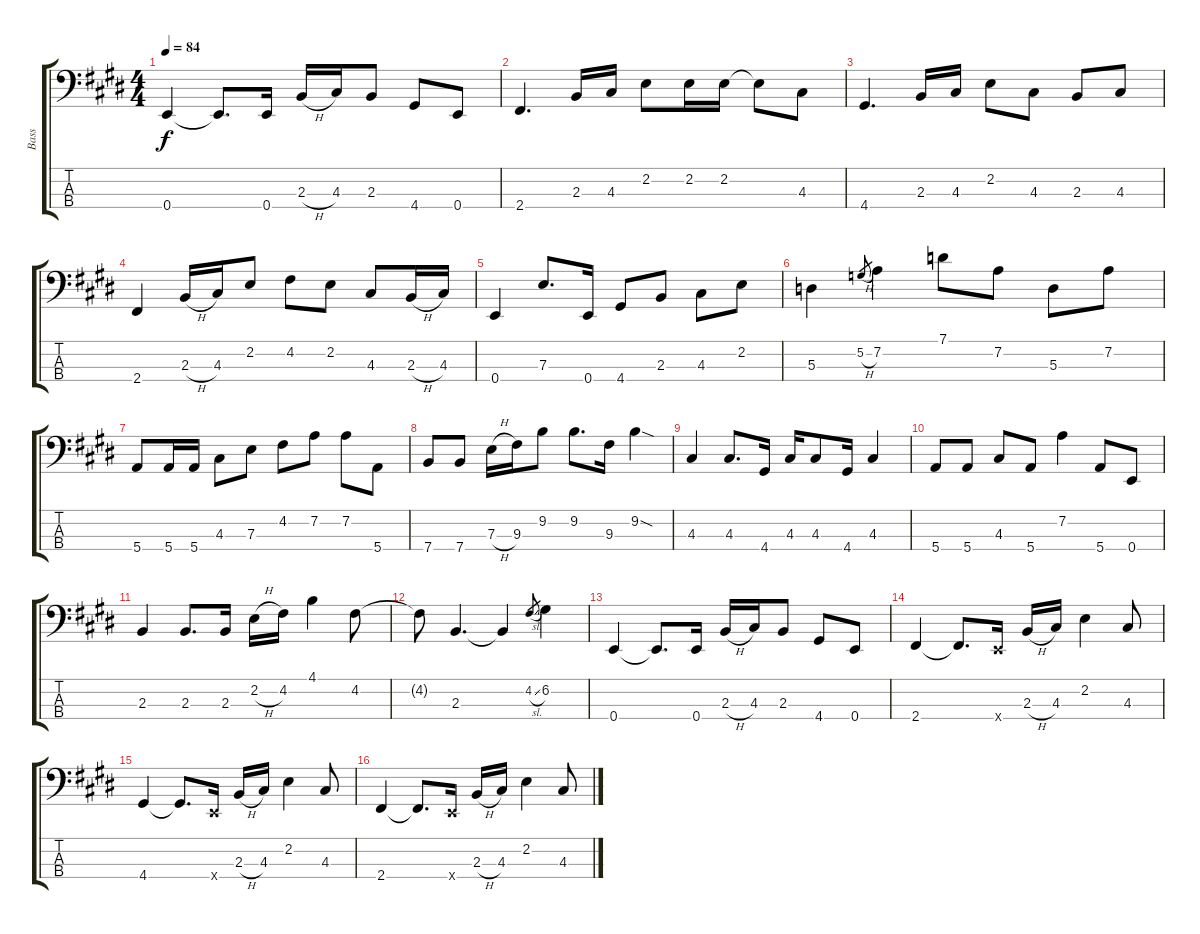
\track ("Bass" "Bass") {instrument electricbasspick}
\staff {score tabs}
\tuning (G2 D2 A1 E1) {hide}
\ts (4 4)
\tempo 84
\clef f4
\ks e
0.4.4{dy f} 0.4{t}.8{d} 0.4.16 2.3{h}.16 4.3.16 2.3.8 4.4.8 0.4.8 |
\ks c#minor
2.4.4{d} 2.3.16 4.3.16 2.2.8 2.2.16 2.2.16 2.2{t}.8 4.3.8 |
4.4.4{d} 2.3.16 4.3.16 2.2.8 4.3.8 2.3.8 4.3.8 |
2.4.4 2.3{h}.16 4.3.16 2.2.8 4.2.8 2.2.8 4.3.8 2.3{h}.16 4.3.16 |
\ks e
0.4.4 7.3.8{d} 0.4.16 4.4.8 2.3.8 4.3.8 2.2.8 |
\ks c#minor
5.3.4 5.2{h}.8{gr} 7.2.4 7.1.8 7.2.8 5.3.8 7.2.8 |
5.4.8 5.4.16 5.4.16 4.3.8 7.3.8 4.2.8 7.2.8 7.2.8 5.4.8 |
7.4.8 7.4.8 7.3{h}.16 9.3.16 9.2.8 9.2.8{d} 9.3.16 9.2{sod}.4 |
\ks e
4.3.4 4.3.8{d} 4.4.16 4.3.16 4.3.8 4.4.16 4.3.4 |
\ks c#minor
5.4.8 5.4.8 4.3.8 5.4.8 7.2.4 5.4.8 0.4.8 |
2.3.4 2.3.8{d} 2.3.16 2.2{h}.16 4.2.16 4.1.4 4.2.8 |
4.2{t}.8 2.3.4{d} 2.3{t}.4 4.2{sl}.8{gr} 6.2.4 |
\ks e
0.4.4 0.4{t}.8{d} 0.4.16 2.3{h}.16 4.3.16 2.3.8 4.4.8 0.4.8 |
\ks c#minor
2.4.4 2.4{t}.8{d} 0.4{x}.16 2.3{h}.16 4.3.16 2.2.4 4.3.8 |
4.4.4 4.4{t}.8{d} 0.4{x}.16 2.3{h}.16 4.3.16 2.2.4 4.3.8 |
2.4.4 2.4{t}.8{d} 0.4{x}.16 2.3{h}.16 4.3.16 2.2.4 4.3.8
